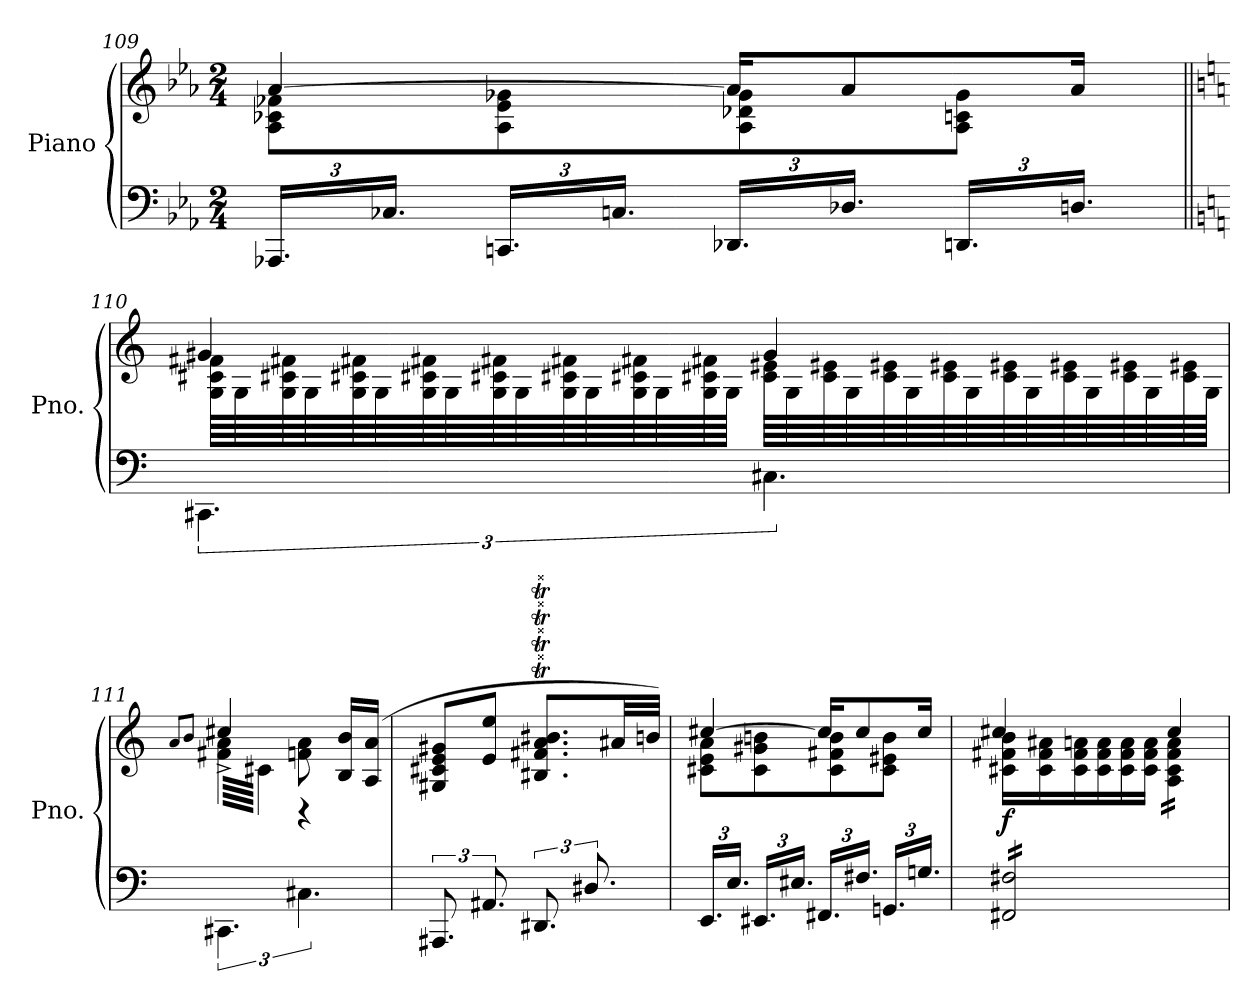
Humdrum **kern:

**kern	**kern	**dynam
*part1	*part1	*part1
*staff2	*staff1	*staff1/2
*I"Piano	*	*
*I'Pno.	*	*
*clefF4	*clefG2	*
*k[b-e-a-]	*k[b-e-a-]	*
*M2/4	*M2/4	*
=109	=109	=109
*	*^	*
24.AAA-X/L	[4a-/	8A-\ 8c-X\ 8f-X\L	.
24.C-X/J	.	.	.
24.CCn/L	.	8A-\ 8e-\ 8g-X\	.
24.Cn/J	.	.	.
24.DD-X/L	16a-/KL]	8A-\ 8d-X\ 8g-\	.
24.D-X/J	8a-/	.	.
24.DDn/L	.	8A-\ 8cn\ 8g-\J	.
24.Dn/J	16a-/Jk	.	.
=110||	=110||	=110||	=110||
*k[]	*k[]	*	*
!	!LO:TX:a:i:t=cresc.	!	!
*	*tremolo	*	*
6.CC#X\	4g#X/	64G\ 64c#X\ 64f#X\LLLL	.
.	.	64G\	.
.	.	64G\ 64c#X\ 64f#X\	.
.	.	64G\	.
.	.	64G\ 64c#X\ 64f#X\	.
.	.	64G\	.
.	.	64G\ 64c#X\ 64f#X\	.
.	.	64G\	.
.	.	64G\ 64c#X\ 64f#X\	.
.	.	64G\	.
.	.	64G\ 64c#X\ 64f#X\	.
.	.	64G\	.
.	.	64G\ 64c#X\ 64f#X\	.
.	.	64G\	.
.	.	64G\ 64c#X\ 64f#X\	.
.	.	64G\JJJJ	.
6.C#X\	4g#/	64c#\ 64e#X\LLLL	.
.	.	64G\	.
.	.	64c#\ 64e#X\	.
.	.	64G\	.
.	.	64c#\ 64e#X\	.
.	.	64G\	.
.	.	64c#\ 64e#X\	.
.	.	64G\	.
.	.	64c#\ 64e#X\	.
.	.	64G\	.
.	.	64c#\ 64e#X\	.
.	.	64G\	.
.	.	64c#\ 64e#X\	.
.	.	64G\	.
.	.	64c#\ 64e#X\	.
.	.	64G\JJJJ	.
*	*Xtremolo	*	*
!!LO:LB:g=z	!!
=111	=111	=111	=111
.	.	8qa/L	.
.	.	8qb/J	.
*	*tremolo	*	*
6.CC#X\	64f#X\ 64a\LLLL	(>4cc#X^/	.
.	64c#X\	.	.
.	64f#X\ 64a\	.	.
.	64c#X\	.	.
.	64f#X\ 64a\	.	.
.	64c#X\	.	.
.	64f#X\ 64a\	.	.
.	64c#X\	.	.
.	64f#X\ 64a\	.	.
.	64c#X\	.	.
.	64f#X\ 64a\	.	.
.	64c#X\	.	.
.	64f#X\ 64a\	.	.
.	64c#X\	.	.
.	64f#X\ 64a\	.	.
.	64c#X\JJJJ	.	.
*	*Xtremolo	*	*
6.C#X\	8fn\ 8a\	4r	.
.	.	.	.
.	.	.	.
.	.	.	.
.	.	.	.
.	.	.	.
.	.	.	.
.	.	.	.
.	16B/ 16b/LL	.	.
.	(16A/ 16a/JJ	.	.
*	*v	*v	*
=112	=112	=112
12.AAA#X/	8G#X/ 8c#X/ 8e/ 8g#X/L	.
12.AA#X/	8e/ 8ee/J	.
12.DD#X/	8.B#X/T 8.f#X/T 8.a/T 8.b#X/TL	.
12.D#X/	.	.
.	32a#XTTT/LL	.
.	32bn/JJJ)	.
=113	=113	=113
*	*^	*
24.EE/L	[4cc#X/	8c#X\ 8e\ 8a\L	.
24.E/J	.	.	.
24.EE#X/L	.	8c#\ 8g#X\ 8bn\	.
24.E#X/J	.	.	.
24.FF#X/L	16cc#/KL]	8c#\ 8f#X\ 8b\	.
24.F#X/J	8cc#/	.	.
24.GGn/L	.	8c#\ 8e#X\ 8b\J	.
24.Gn/J	16cc#/Jk	.	.
=114	=114	=114	=114
*	*Xtuplet	*	*
!	!	!	!LO:DY:b
*tremolo	*	*	*
16FF#X/ 16F#X/LL	24c#X\ 24f#X\ 24b\LL	4cc#X/	f
.	24c#\ 24f#\ 24a#X\	.	.
16FF#X/ 16F#X/	.	.	.
.	24c#\ 24f#\ 24an\	.	.
16FF#X/ 16F#X/	24c#\ 24f#\ 24a\	.	.
.	24c#\ 24f#\ 24a\	.	.
16FF#X/ 16F#X/	.	.	.
.	24c#\ 24f#\ 24a\JJ	.	.
*	*tremolo	*	*
16FF#X/ 16F#X/	16A\ 16c#\ 16f#\ 16a\LL	4cc#/	.
16FF#X/ 16F#X/	16A\ 16c#\ 16f#\ 16a\	.	.
16FF#X/ 16F#X/	16A\ 16c#\ 16f#\ 16a\	.	.
16FF#X/ 16F#X/JJ	16A\ 16c#\ 16f#\ 16a\JJ	.	.
*	*Xtremolo	*	*
*Xtremolo	*	*	*
*	*v	*v	*
=	=	=
*-	*-	*-
